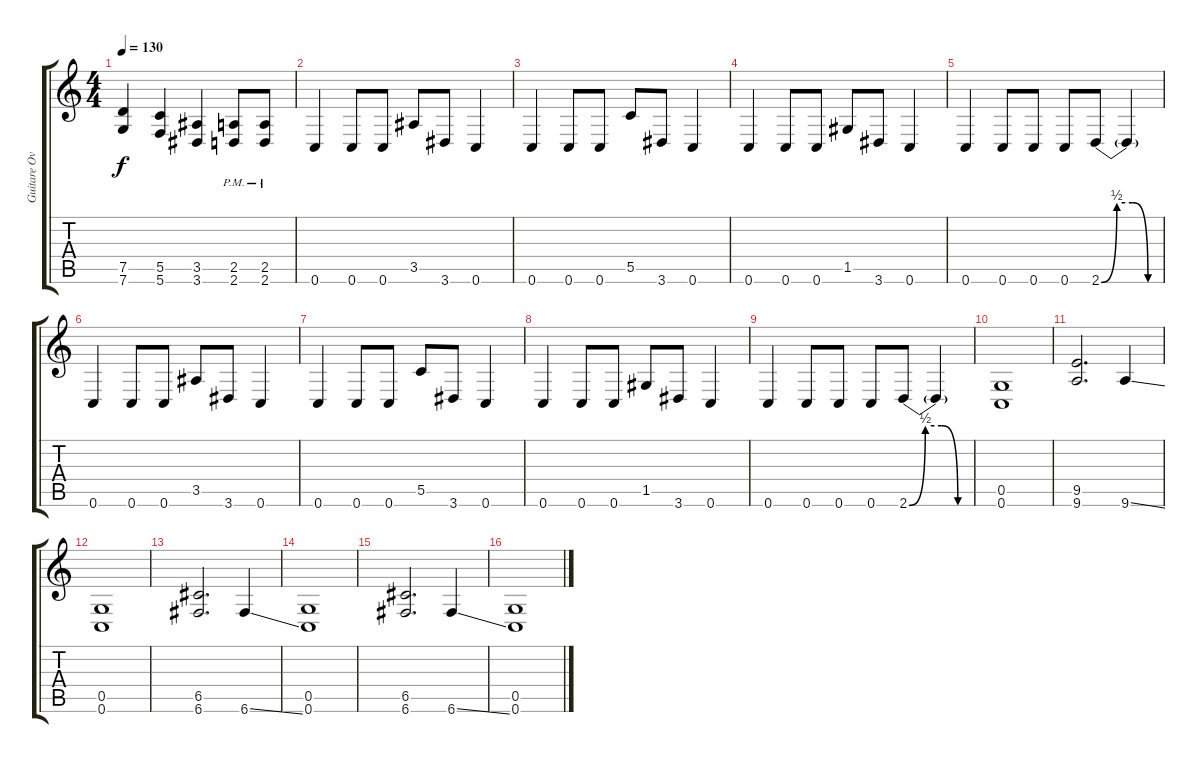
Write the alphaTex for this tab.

\track ("Guitare Overdub" "Guitare Ov") {instrument distortionguitar}
\staff {score tabs}
\tuning (D4 A3 F3 C3 G2 C2) {hide}
\ts (4 4)
\tempo 130
\clef g2
\ks c
(7.5 7.6).4{dy f} (5.5 5.6).4 (3.5 3.6).4 (2.5{pm} 2.6{pm}).8 (2.5{pm} 2.6{pm}).8 |
0.6.4 0.6.8 0.6.8 3.5.8 3.6.8 0.6.4 |
0.6.4 0.6.8 0.6.8 5.5.8 3.6.8 0.6.4 |
0.6.4 0.6.8 0.6.8 1.5.8 3.6.8 0.6.4 |
0.6.4 0.6.8 0.6.8 0.6.8 2.6{be (custom 0 0 15 2 30 2 45 0 60 0)}.8 2.6{t}.4 |
0.6.4 0.6.8 0.6.8 3.5.8 3.6.8 0.6.4 |
0.6.4 0.6.8 0.6.8 5.5.8 3.6.8 0.6.4 |
0.6.4 0.6.8 0.6.8 1.5.8 3.6.8 0.6.4 |
0.6.4 0.6.8 0.6.8 0.6.8 2.6{be (custom 0 0 15 2 30 2 45 0 60 0)}.8 2.6{t}.4 |
(0.5 0.6).1 |
(9.5 9.6).2{d} 9.6{ss}.4 |
(0.5 0.6).1 |
(6.5 6.6).2{d} 6.6{ss}.4 |
(0.5 0.6).1 |
(6.5 6.6).2{d} 6.6{ss}.4 |
(0.5 0.6).1
